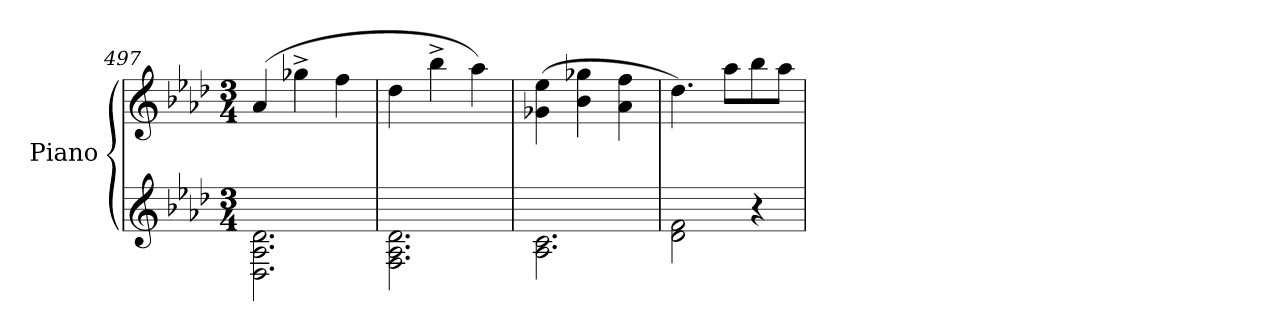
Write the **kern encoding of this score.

**kern	**kern
*part1	*part1
*staff2	*staff1
*I"Piano	*
*I'Pno.	*
*clefG2	*clefG2
*k[b-e-a-d-]	*k[b-e-a-d-]
*M3/4	*M3/4
=497	=497
2.D-\ 2.A-\ 2.d-\	(4a-/
.	4gg-X^\
.	4ff\
=498	=498
2.F\ 2.A-\ 2.d-\	4dd-\
.	4bb-^\
.	4aa-\)
=499	=499
2.A-\ 2.c\	(4g-X\ 4ee-\
.	4b-\ 4gg-X\
.	4a-\ 4ff\
=500	=500
2d-\ 2f\	4.dd-\)
.	8aa-\L
4r	8bb-\
.	8aa-\J
=	=
*-	*-
